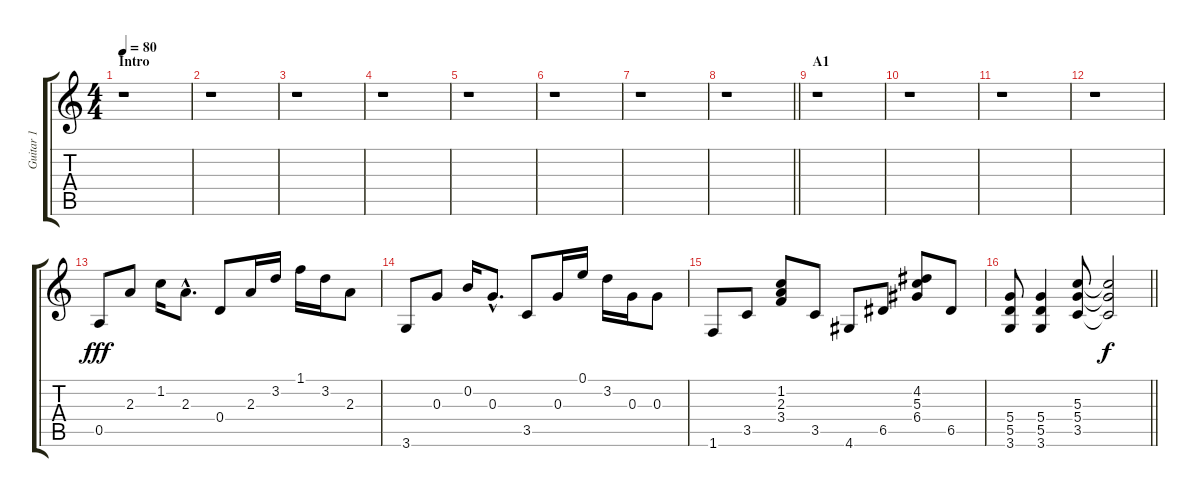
\track ("Guitar 1" "Guitar 1") {instrument electricguitarjazz}
\staff {score tabs}
\tuning (E4 B3 G3 D3 A2 E2) {hide}
\ts (4 4)
\section ("" "Intro")
\tempo 80
\clef g2
\ks c
r.1{dy fff instrument electricguitarjazz} |
r.1 |
r.1 |
r.1 |
r.1 |
r.1 |
r.1 |
\barLineRight lightlight
r.1 |
\section ("" "A1")
r.1 |
r.1 |
r.1 |
r.1 |
0.5.8 2.3.8 1.2.16 2.3{hac}.8{d} 0.4.8 2.3.16 3.2.16 1.1.16 3.2.16 2.3.8 |
3.6.8 0.3.8 0.2.16 0.3{hac}.8{d} 3.5.8 0.3.16 0.1.16 3.2.16 0.3.16 0.3.8 |
1.6.8 3.5.8 (1.2 2.3 3.4).8 3.5.8 4.6.8 6.5.8 (4.2 5.3 6.4).8 6.5.8 |
\barLineRight lightlight
(5.4 5.5 3.6).8 (5.4 5.5 3.6).4 (5.3 5.4 3.5).8 (5.3{t} 5.4{t} 3.5{t}).2{dy f}
